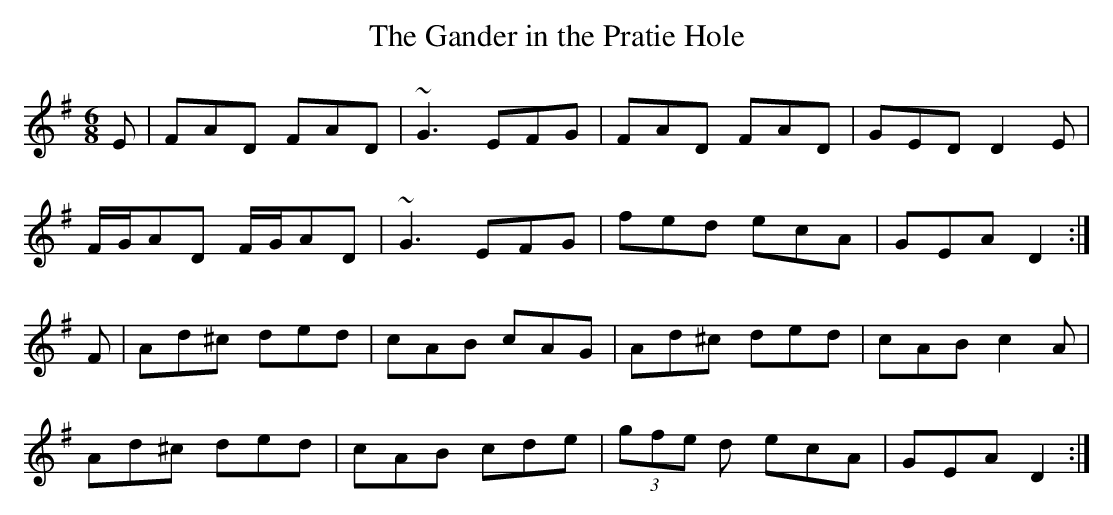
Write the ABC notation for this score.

X:1
T:Gander in the Pratie Hole, The
M:6/8
K:Dmix
E|FAD FAD|~G3 EFG|FAD FAD|GED D2E|
F/G/AD F/G/AD|~G3 EFG|fed ecA| GEA D2:|
F|Ad^c ded|cAB cAG|Ad^c ded|cAB c2A|
Ad^c ded|cAB cde|(3gfe d ecA|GEA D2:|
